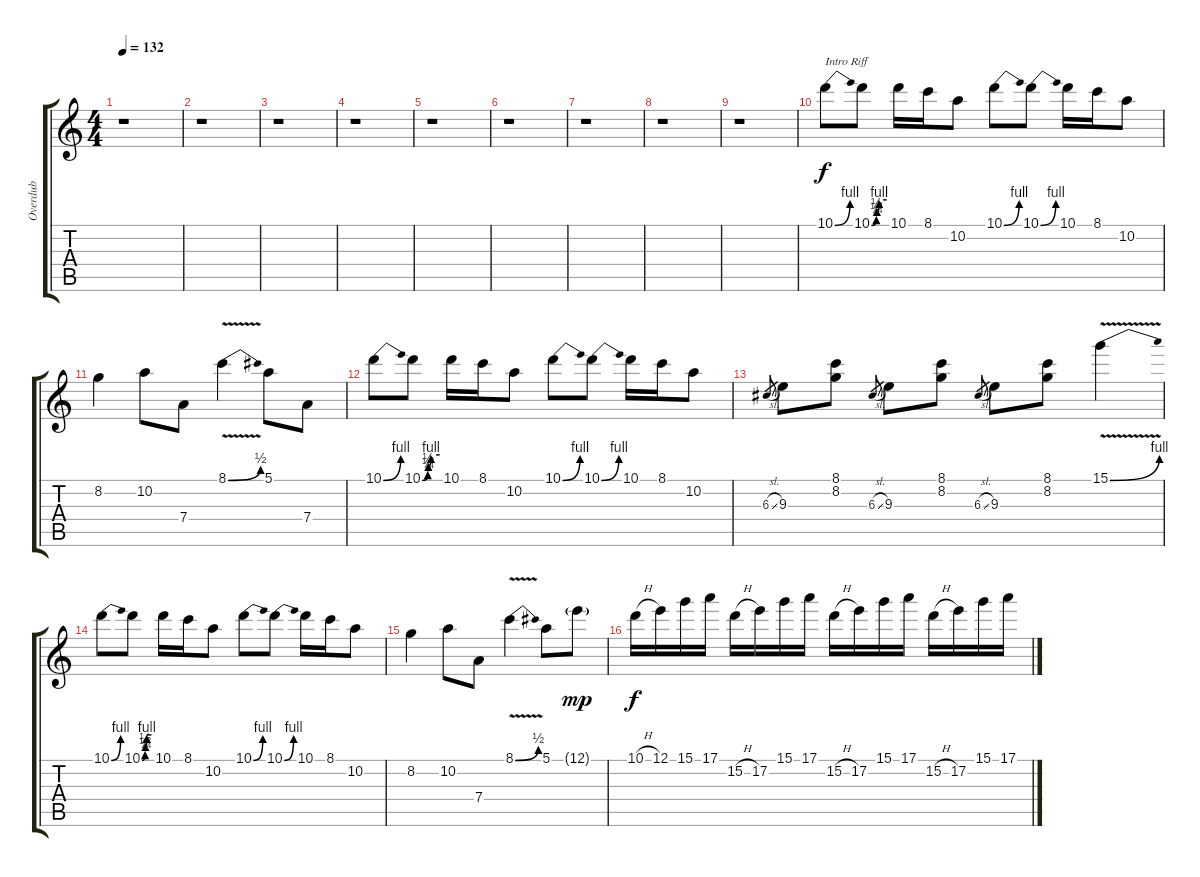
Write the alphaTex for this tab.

\track ("Overdub" "Overdub") {instrument distortionguitar}
\staff {score tabs}
\tuning (E4 B3 G3 D3 A2 E2) {hide}
\ts (4 4)
\tempo 132
\clef g2
\ks c
r.1{dy f instrument distortionguitar} |
r.1 |
r.1 |
r.1 |
r.1 |
r.1 |
r.1 |
r.1 |
r.1 |
10.1{be (bend 0 0 60 4)}.8{txt "Intro Riff"} 10.1{be (custom 0 0 19 1 21 2 30 4 60 4)}.8 10.1.16 8.1.16 10.2.8 10.1{be (bend 0 0 60 4)}.8 10.1{be (bend 0 0 60 4)}.8 10.1.16 8.1.16 10.2.8 |
8.2.4 10.2.8 7.4.8 8.1{be (bend 0 0 60 2) v}.4 5.1.8 7.4.8 |
10.1{be (bend 0 0 60 4)}.8 10.1{be (custom 0 0 19 1 21 2 30 4 60 4)}.8 10.1.16 8.1.16 10.2.8 10.1{be (bend 0 0 60 4)}.8 10.1{be (bend 0 0 60 4)}.8 10.1.16 8.1.16 10.2.8 |
6.3{sl}.8{gr} 9.3.8 (8.1 8.2).8 6.3{sl}.8{gr} 9.3.8 (8.1 8.2).8 6.3{sl}.8{gr} 9.3.8 (8.1 8.2).8 15.1{be (bend 0 0 60 4) v}.4 |
10.1{be (bend 0 0 60 4)}.8 10.1{be (custom 0 0 19 1 21 2 30 4 60 4)}.8 10.1.16 8.1.16 10.2.8 10.1{be (bend 0 0 60 4)}.8 10.1{be (bend 0 0 60 4)}.8 10.1.16 8.1.16 10.2.8 |
8.2.4 10.2.8 7.4.8 8.1{be (bend 0 0 60 2) v}.4 5.1.8 12.1{g}.8{dy mp} |
10.1{h}.16{dy f} 12.1.16 15.1.16 17.1.16 15.2{h}.16 17.2.16 15.1.16 17.1.16 15.2{h}.16 17.2.16 15.1.16 17.1.16 15.2{h}.16 17.2.16 15.1.16 17.1.16
